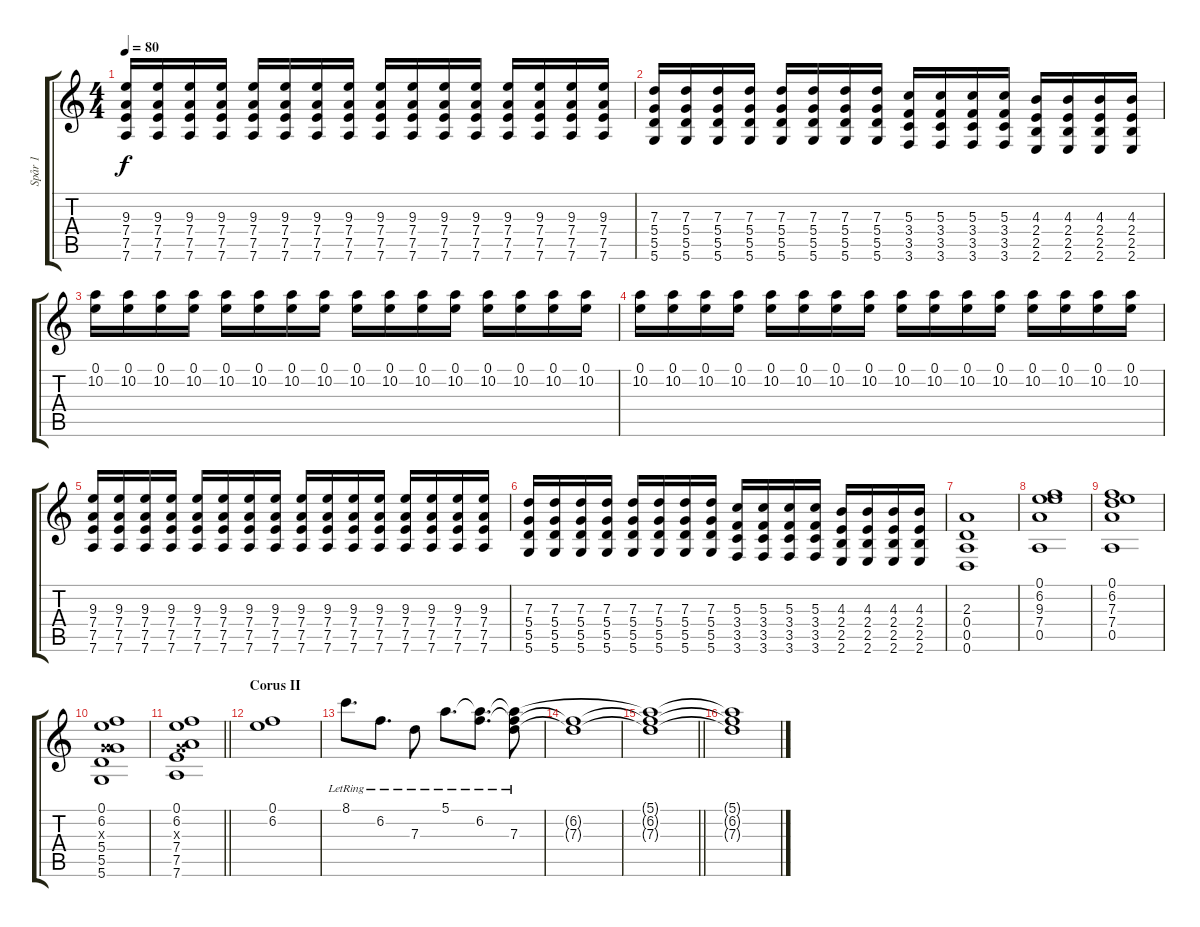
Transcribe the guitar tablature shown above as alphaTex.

\track ("Spår 1" "Spår 1") {instrument distortionguitar}
\staff {score tabs}
\tuning (E4 B3 G3 D3 A2 D2) {hide}
\ts (4 4)
\tempo 80
\clef g2
\ks c
(9.3 7.4 7.5 7.6).16{dy f} (9.3 7.4 7.5 7.6).16 (9.3 7.4 7.5 7.6).16 (9.3 7.4 7.5 7.6).16 (9.3 7.4 7.5 7.6).16 (9.3 7.4 7.5 7.6).16 (9.3 7.4 7.5 7.6).16 (9.3 7.4 7.5 7.6).16 (9.3 7.4 7.5 7.6).16 (9.3 7.4 7.5 7.6).16 (9.3 7.4 7.5 7.6).16 (9.3 7.4 7.5 7.6).16 (9.3 7.4 7.5 7.6).16 (9.3 7.4 7.5 7.6).16 (9.3 7.4 7.5 7.6).16 (9.3 7.4 7.5 7.6).16 |
(7.3 5.4 5.5 5.6).16 (7.3 5.4 5.5 5.6).16 (7.3 5.4 5.5 5.6).16 (7.3 5.4 5.5 5.6).16 (7.3 5.4 5.5 5.6).16 (7.3 5.4 5.5 5.6).16 (7.3 5.4 5.5 5.6).16 (7.3 5.4 5.5 5.6).16 (5.3 3.4 3.5 3.6).16 (5.3 3.4 3.5 3.6).16 (5.3 3.4 3.5 3.6).16 (5.3 3.4 3.5 3.6).16 (4.3 2.4 2.5 2.6).16 (4.3 2.4 2.5 2.6).16 (4.3 2.4 2.5 2.6).16 (4.3 2.4 2.5 2.6).16 |
(0.1 10.2).16 (0.1 10.2).16 (0.1 10.2).16 (0.1 10.2).16 (0.1 10.2).16 (0.1 10.2).16 (0.1 10.2).16 (0.1 10.2).16 (0.1 10.2).16 (0.1 10.2).16 (0.1 10.2).16 (0.1 10.2).16 (0.1 10.2).16 (0.1 10.2).16 (0.1 10.2).16 (0.1 10.2).16 |
(0.1 10.2).16 (0.1 10.2).16 (0.1 10.2).16 (0.1 10.2).16 (0.1 10.2).16 (0.1 10.2).16 (0.1 10.2).16 (0.1 10.2).16 (0.1 10.2).16 (0.1 10.2).16 (0.1 10.2).16 (0.1 10.2).16 (0.1 10.2).16 (0.1 10.2).16 (0.1 10.2).16 (0.1 10.2).16 |
(9.3 7.4 7.5 7.6).16 (9.3 7.4 7.5 7.6).16 (9.3 7.4 7.5 7.6).16 (9.3 7.4 7.5 7.6).16 (9.3 7.4 7.5 7.6).16 (9.3 7.4 7.5 7.6).16 (9.3 7.4 7.5 7.6).16 (9.3 7.4 7.5 7.6).16 (9.3 7.4 7.5 7.6).16 (9.3 7.4 7.5 7.6).16 (9.3 7.4 7.5 7.6).16 (9.3 7.4 7.5 7.6).16 (9.3 7.4 7.5 7.6).16 (9.3 7.4 7.5 7.6).16 (9.3 7.4 7.5 7.6).16 (9.3 7.4 7.5 7.6).16 |
(7.3 5.4 5.5 5.6).16 (7.3 5.4 5.5 5.6).16 (7.3 5.4 5.5 5.6).16 (7.3 5.4 5.5 5.6).16 (7.3 5.4 5.5 5.6).16 (7.3 5.4 5.5 5.6).16 (7.3 5.4 5.5 5.6).16 (7.3 5.4 5.5 5.6).16 (5.3 3.4 3.5 3.6).16 (5.3 3.4 3.5 3.6).16 (5.3 3.4 3.5 3.6).16 (5.3 3.4 3.5 3.6).16 (4.3 2.4 2.5 2.6).16 (4.3 2.4 2.5 2.6).16 (4.3 2.4 2.5 2.6).16 (4.3 2.4 2.5 2.6).16 |
(2.3 0.4 0.5 0.6).1 |
(0.1 6.2 9.3 7.4 0.5).1 |
(0.1 6.2 7.3 7.4 0.5).1 |
(0.1 6.2 0.3{x} 5.4 5.5 5.6).1 |
\barLineRight lightlight
(0.1 6.2 0.3{x} 7.4 7.5 7.6).1 |
\section ("" "Corus II")
(0.1 6.2).1 |
8.1{lr}.8{d} 6.2{lr}.8{d} 7.3{lr}.8 5.1{lr}.8{d} (5.1{t} 6.2{lr}).8{d} (5.1{t} 6.2{t} 7.3{lr}).8 |
(6.2{t} 7.3{t}).1 |
\barLineRight lightlight
(5.1{t} 6.2{t} 7.3{t}).1 |
(5.1{t} 6.2{t} 7.3{t}).1
